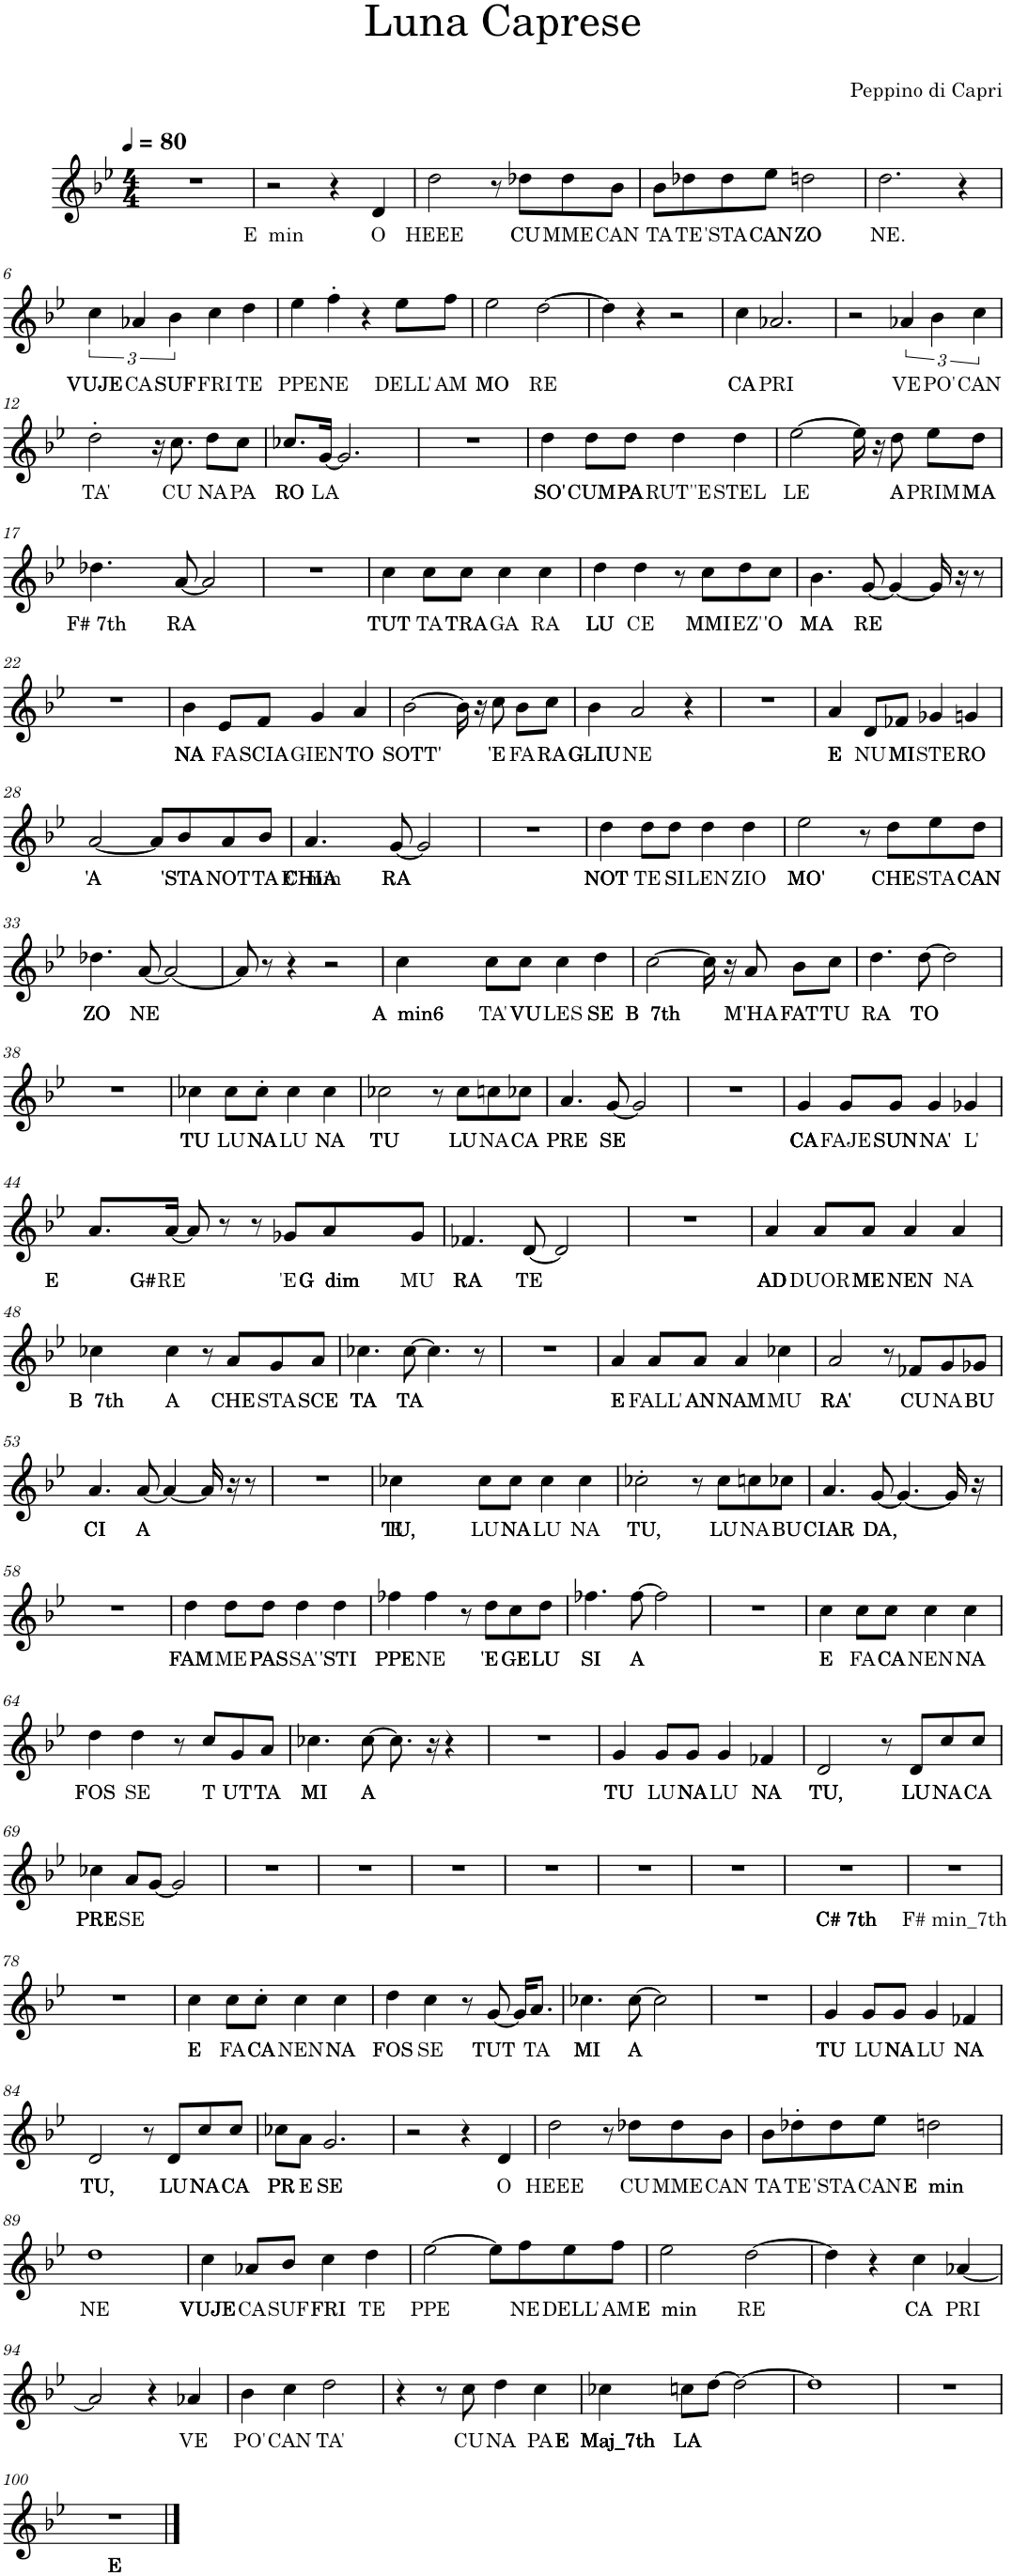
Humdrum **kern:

**kern	**text
*part1	*part1
*staff1	*staff1
*I"Dizi	*
*clefG2	*
*Trd-7c-12	*
*k[b-e-]	*
*M4/4	*
=1	=1
1r	.
=2	=2
!	!LO:LY:b
2r	E min
4r	.
!	!LO:LY:b
4d/	O
=3	=3
!	!LO:LY:b
2dd\	HEEE
8r	.
!	!LO:LY:b
8dd-X\L	CU
!	!LO:LY:b
8dd-\	MME
!	!LO:LY:b
8b-\J	CAN
=4	=4
!	!LO:LY:b
8b-\L	TA
!	!LO:LY:b
8dd-X\	TE
!	!LO:LY:b
8dd-\	'STA
!	!LO:LY:b
8ee-\J	CAN
!	!LO:LY:b
2ddn\	ZO
=5	=5
!	!LO:LY:b
2.dd\	NE.
4r	.
!!LO:LB:g=z
=6	=6
!	!LO:LY:b
6cc\	VUJE
!	!LO:LY:b
6a-X/	CA
!	!LO:LY:b
6b-\	SUF
!	!LO:LY:b
4cc\	FRI
!	!LO:LY:b
4dd\	TE
=7	=7
!	!LO:LY:b
4ee-\	PPE
!	!LO:LY:b
4ff'\	NE
4r	.
!	!LO:LY:b
8ee-\L	DELL'
!	!LO:LY:b
8ff\J	AM
=8	=8
!	!LO:LY:b
2ee-\	MO
!	!LO:LY:b
[2dd\	RE
=9	=9
4dd\]	.
4r	.
2r	.
=10	=10
!	!LO:LY:b
4cc\	CA
!	!LO:LY:b
2.a-X/	PRI
=11	=11
2r	.
!	!LO:LY:b
6a-X/	VE
!	!LO:LY:b
6b-\	PO'
!	!LO:LY:b
6cc\	CAN
!!LO:LB:g=z
=12	=12
!	!LO:LY:b
2dd'\	TA'
16r	.
!	!LO:LY:b
8.cc\	CU
!	!LO:LY:b
8dd\L	NA
!	!LO:LY:b
8cc\J	PA
=13	=13
!	!LO:LY:b
8.cc-X/L	RO
!	!LO:LY:b
[16g/Jk	LA
2.g/]	.
=14	=14
1r	.
=15	=15
!	!LO:LY:b
4dd\	SO'
!	!LO:LY:b
8dd\L	CUM
!	!LO:LY:b
8dd\J	PA
!	!LO:LY:b
4dd\	RUT''E
!	!LO:LY:b
4dd\	STEL
=16	=16
!	!LO:LY:b
[2ee-\	LE
16ee-\]	.
16r	.
!	!LO:LY:b
8dd\	A
!	!LO:LY:b
8ee-\L	PRIM
!	!LO:LY:b
8dd\J	MA
!!LO:LB:g=z
=17	=17
!	!LO:LY:b
4.dd-X\	F# 7th
!	!LO:LY:b
[8a/	RA
2a/]	.
=18	=18
1r	.
=19	=19
!	!LO:LY:b
4cc\	TUT
!	!LO:LY:b
8cc\L	TA
!	!LO:LY:b
8cc\J	TRA
!	!LO:LY:b
4cc\	GA
!	!LO:LY:b
4cc\	RA
=20	=20
!	!LO:LY:b
4dd\	LU
!	!LO:LY:b
4dd\	CE
8r	.
!	!LO:LY:b
8cc\L	MMI
!	!LO:LY:b
8dd\	EZ'
!	!LO:LY:b
8cc\J	'O
=21	=21
!	!LO:LY:b
4.b-\	MA
!	!LO:LY:b
[8g/	RE
4g/_	.
16g/]	.
16r	.
8r	.
!!LO:LB:g=z
=22	=22
1r	.
=23	=23
!	!LO:LY:b
4b-\	NA
!	!LO:LY:b
8e-/L	FA
!	!LO:LY:b
8f/J	SCIA
!	!LO:LY:b
4g/	GIEN
!	!LO:LY:b
4a/	TO
=24	=24
!	!LO:LY:b
[2b-\	SOTT'
16b-\]	.
16r	.
!	!LO:LY:b
8cc\	'E
!	!LO:LY:b
8b-\L	FA
!	!LO:LY:b
8cc\J	RA
=25	=25
!	!LO:LY:b
4b-\	GLIU
!	!LO:LY:b
2a/	NE
4r	.
=26	=26
1r	.
=27	=27
!	!LO:LY:b
4a/	E
!	!LO:LY:b
8d/L	NU
!	!LO:LY:b
8f-X/J	MI
!	!LO:LY:b
4g-X/	STE
!	!LO:LY:b
4gn/	RO
!!LO:LB:g=z
=28	=28
!	!LO:LY:b
[2a/	'A
8a/L]	.
!	!LO:LY:b
8b-/	'STA
!	!LO:LY:b
8a/	NOT
!	!LO:LY:b
8b-/J	TA
=29	=29
!	!LO:LY:b
4.a/	CHIA
!	!LO:LY:b
[8g/	RA
2g/]	.
=30	=30
1r	.
=31	=31
!	!LO:LY:b
4dd\	NOT
!	!LO:LY:b
8dd\L	TE
!	!LO:LY:b
8dd\J	SI
!	!LO:LY:b
4dd\	LEN
!	!LO:LY:b
4dd\	ZIO
=32	=32
!	!LO:LY:b
2ee-\	MO'
8r	.
!	!LO:LY:b
8dd\L	CHE
!	!LO:LY:b
8ee-\	STA
!	!LO:LY:b
8dd\J	CAN
!!LO:LB:g=z
=33	=33
!	!LO:LY:b
4.dd-X\	ZO
!	!LO:LY:b
[8a/	NE
2a/_	.
=34	=34
8a/]	.
8r	.
4r	.
2r	.
=35	=35
!	!LO:LY:b
4cc\	A min6
!	!LO:LY:b
8cc\L	TA'
!	!LO:LY:b
8cc\J	VU
!	!LO:LY:b
4cc\	LES
!	!LO:LY:b
4dd\	SE
=36	=36
!	!LO:LY:b
[2cc\	B 7th
16cc\]	.
16r	.
!	!LO:LY:b
8a/	M'HA
!	!LO:LY:b
8b-\L	FAT
!	!LO:LY:b
8cc\J	TU
=37	=37
!	!LO:LY:b
4.dd\	RA
!	!LO:LY:b
[8dd\	TO
2dd\]	.
!!LO:LB:g=z
=38	=38
1r	.
=39	=39
!	!LO:LY:b
4cc-X\	TU
!	!LO:LY:b
8cc-\L	LU
!	!LO:LY:b
8cc-'\J	NA
!	!LO:LY:b
4cc-\	LU
!	!LO:LY:b
4cc-\	NA
=40	=40
!	!LO:LY:b
2cc-X\	TU
8r	.
!	!LO:LY:b
8cc-\L	LU
!	!LO:LY:b
8ccn\	NA
!	!LO:LY:b
8cc-X\J	CA
=41	=41
!	!LO:LY:b
4.a/	PRE
!	!LO:LY:b
[8g/	SE
2g/]	.
=42	=42
1r	.
=43	=43
!	!LO:LY:b
4g/	CA
!	!LO:LY:b
8g/L	FAJE
!	!LO:LY:b
8g/J	SUN
!	!LO:LY:b
4g/	NA'
!	!LO:LY:b
4g-X/	L'
!!LO:LB:g=z
=44	=44
!	!LO:LY:b
8.a/L	E G#
!	!LO:LY:b
[16a/Jk	RE
8a/]	.
8r	.
8r	.
!	!LO:LY:b
8g-X/L	'E
!	!LO:LY:b
8a/	G dim
!	!LO:LY:b
8g-/J	MU
=45	=45
!	!LO:LY:b
4.f-X/	RA
!	!LO:LY:b
[8d/	TE
2d/]	.
=46	=46
1r	.
=47	=47
!	!LO:LY:b
4a/	AD
!	!LO:LY:b
8a/L	DUOR
!	!LO:LY:b
8a/J	ME
!	!LO:LY:b
4a/	NEN
!	!LO:LY:b
4a/	NA
!!LO:LB:g=z
=48	=48
!	!LO:LY:b
4cc-X\	B 7th
!	!LO:LY:b
4cc-\	A
8r	.
!	!LO:LY:b
8a/L	CHE
!	!LO:LY:b
8g/	STA
!	!LO:LY:b
8a/J	SCE
=49	=49
!	!LO:LY:b
4.cc-X\	TA
!	!LO:LY:b
[8cc-\	TA
4.cc-\]	.
8r	.
=50	=50
1r	.
=51	=51
!	!LO:LY:b
4a/	E
!	!LO:LY:b
8a/L	FALL'
!	!LO:LY:b
8a/J	AN
!	!LO:LY:b
4a/	NAM
!	!LO:LY:b
4cc-X\	MU
=52	=52
!	!LO:LY:b
2a/	RA'
8r	.
!	!LO:LY:b
8f-X/L	CU
!	!LO:LY:b
8g/	NA
!	!LO:LY:b
8g-X/J	BU
!!LO:LB:g=z
=53	=53
!	!LO:LY:b
4.a/	CI
!	!LO:LY:b
[8a/	A
4a/_	.
16a/]	.
16r	.
8r	.
=54	=54
1r	.
=55	=55
!	!LO:LY:b
4cc-X\	TU,
!	!LO:LY:b
8cc-\L	LU
!	!LO:LY:b
8cc-\J	NA
!	!LO:LY:b
4cc-\	LU
!	!LO:LY:b
4cc-\	NA
=56	=56
!	!LO:LY:b
2cc-X'\	TU,
8r	.
!	!LO:LY:b
8cc-\L	LU
!	!LO:LY:b
8ccn\	NA
!	!LO:LY:b
8cc-X\J	BU
=57	=57
!	!LO:LY:b
4.a/	CIAR
!	!LO:LY:b
[8g/	DA,
4.g/_	.
16g/]	.
16r	.
!!LO:LB:g=z
=58	=58
1r	.
=59	=59
!	!LO:LY:b
4dd\	FAM
!	!LO:LY:b
8dd\L	ME
!	!LO:LY:b
8dd\J	PAS
!	!LO:LY:b
4dd\	SA'
!	!LO:LY:b
4dd\	'STI
=60	=60
!	!LO:LY:b
4ff-X\	PPE
!	!LO:LY:b
4ff-\	NE
8r	.
!	!LO:LY:b
8dd\L	'E
!	!LO:LY:b
8cc\	GE
!	!LO:LY:b
8dd\J	LU
=61	=61
!	!LO:LY:b
4.ff-X\	SI
!	!LO:LY:b
[8ff-\	A
2ff-\]	.
=62	=62
1r	.
=63	=63
!	!LO:LY:b
4cc\	E
!	!LO:LY:b
8cc\L	FA
!	!LO:LY:b
8cc\J	CA
!	!LO:LY:b
4cc\	NEN
!	!LO:LY:b
4cc\	NA
!!LO:LB:g=z
=64	=64
!	!LO:LY:b
4dd\	FOS
!	!LO:LY:b
4dd\	SE
8r	.
!	!LO:LY:b
8cc/L	T
!	!LO:LY:b
8g/	UT
!	!LO:LY:b
8a/J	TA
=65	=65
!	!LO:LY:b
4.cc-X\	MI
!	!LO:LY:b
[8cc-\	A
8.cc-\]	.
16r	.
4r	.
=66	=66
1r	.
=67	=67
!	!LO:LY:b
4g/	TU
!	!LO:LY:b
8g/L	LU
!	!LO:LY:b
8g/J	NA
!	!LO:LY:b
4g/	LU
!	!LO:LY:b
4f-X/	NA
=68	=68
!	!LO:LY:b
2d/	TU,
8r	.
!	!LO:LY:b
8d/L	LU
!	!LO:LY:b
8cc/	NA
!	!LO:LY:b
8cc/J	CA
!!LO:LB:g=z
=69	=69
!	!LO:LY:b
4cc-X\	PRE
!	!LO:LY:b
8a/L	SE
[8g/J	.
2g/]	.
=70	=70
1r	.
=71	=71
1r	.
=72	=72
1r	.
=73	=73
1r	.
=74	=74
1r	.
=75	=75
1r	.
=76	=76
!	!LO:LY:b
1r	C# 7th
=77	=77
!	!LO:LY:b
1r	F# min_7th
!!LO:LB:g=z
=78	=78
1r	.
=79	=79
!	!LO:LY:b
4cc\	E
!	!LO:LY:b
8cc\L	FA
!	!LO:LY:b
8cc'\J	CA
!	!LO:LY:b
4cc\	NEN
!	!LO:LY:b
4cc\	NA
=80	=80
!	!LO:LY:b
4dd\	FOS
!	!LO:LY:b
4cc\	SE
8r	.
!	!LO:LY:b
[8g/	TUT
16g/KL]	.
!	!LO:LY:b
8.a/J	TA
=81	=81
!	!LO:LY:b
4.cc-X\	MI
!	!LO:LY:b
[8cc-\	A
2cc-\]	.
=82	=82
1r	.
=83	=83
!	!LO:LY:b
4g/	TU
!	!LO:LY:b
8g/L	LU
!	!LO:LY:b
8g/J	NA
!	!LO:LY:b
4g/	LU
!	!LO:LY:b
4f-X/	NA
!!LO:LB:g=z
=84	=84
!	!LO:LY:b
2d/	TU,
8r	.
!	!LO:LY:b
8d/L	LU
!	!LO:LY:b
8cc/	NA
!	!LO:LY:b
8cc/J	CA
=85	=85
!	!LO:LY:b
8cc-X\L	PR
!	!LO:LY:b
8a\J	E
!	!LO:LY:b
2.g/	SE
=86	=86
2r	.
4r	.
!	!LO:LY:b
4d/	O
=87	=87
!	!LO:LY:b
2dd\	HEEE
8r	.
!	!LO:LY:b
8dd-X\L	CU
!	!LO:LY:b
8dd-\	MME
!	!LO:LY:b
8b-\J	CAN
=88	=88
!	!LO:LY:b
8b-\L	TA
!	!LO:LY:b
8dd-X'\	TE
!	!LO:LY:b
8dd-\	'STA
!	!LO:LY:b
8ee-\J	CAN
!	!LO:LY:b
2ddn\	E min
!!LO:LB:g=z
=89	=89
!	!LO:LY:b
1dd	NE
=90	=90
!	!LO:LY:b
4cc\	VUJE
!	!LO:LY:b
8a-X/L	CA
!	!LO:LY:b
8b-/J	SUF
!	!LO:LY:b
4cc\	FRI
!	!LO:LY:b
4dd\	TE
=91	=91
!	!LO:LY:b
[2ee-\	PPE
8ee-\L]	.
!	!LO:LY:b
8ff\	NE
!	!LO:LY:b
8ee-\	DELL'
!	!LO:LY:b
8ff\J	AM
=92	=92
!	!LO:LY:b
2ee-\	E min
!	!LO:LY:b
[2dd\	RE
=93	=93
4dd\]	.
4r	.
!	!LO:LY:b
4cc\	CA
!	!LO:LY:b
[4a-X/	PRI
!!LO:LB:g=z
=94	=94
2a-/]	.
4r	.
!	!LO:LY:b
4a-X/	VE
=95	=95
!	!LO:LY:b
4b-\	PO'
!	!LO:LY:b
4cc\	CAN
!	!LO:LY:b
2dd\	TA'
=96	=96
4r	.
8r	.
!	!LO:LY:b
8cc\	CU
!	!LO:LY:b
4dd\	NA
!	!LO:LY:b
4cc\	PA
=97	=97
!	!LO:LY:b
4cc-X\	E Maj_7th
!	!LO:LY:b
8ccn\L	LA
[8dd\J	.
2dd\_	.
=98	=98
1dd]	.
=99	=99
1r	.
!!LO:LB:g=z
=100	=100
!	!LO:LY:b
1r	E
==	==
*-	*-
